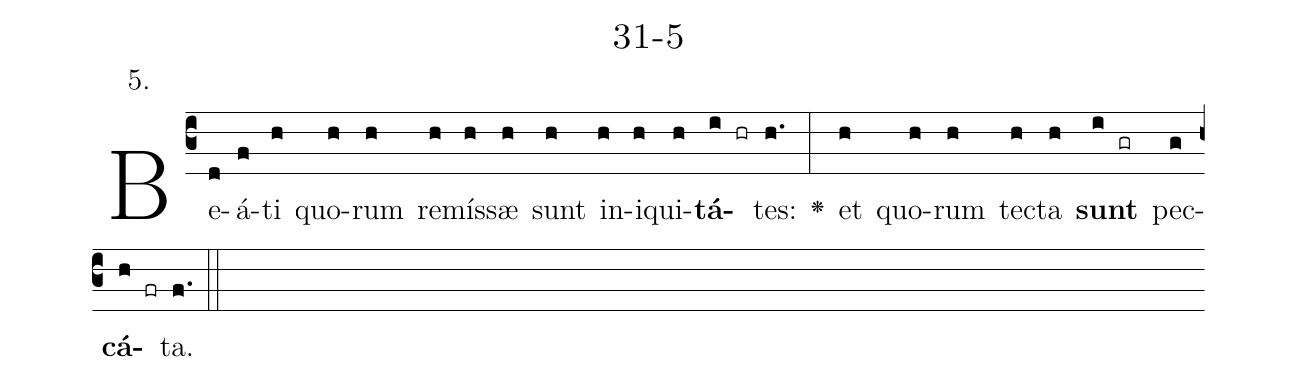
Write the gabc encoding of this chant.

name: 31-5;
annotation: 5.;
%%
(c3)Be(d)á(f)ti(h) quo(h)rum(h) re(h)mís(h)sæ(h) sunt(h) in(h)i(h)qui(h)<b>tá</b>(i hr)tes:(h.) <v>\greheightstar</v>(:) et(h) quo(h)rum(h) tec(h)ta(h) <b>sunt</b>(i gr) pec(g)<b>cá</b>(h fr)ta.(f.) (::)


%E(h) u(h) o(i) u(g) a(h) e.(f.) (::)
